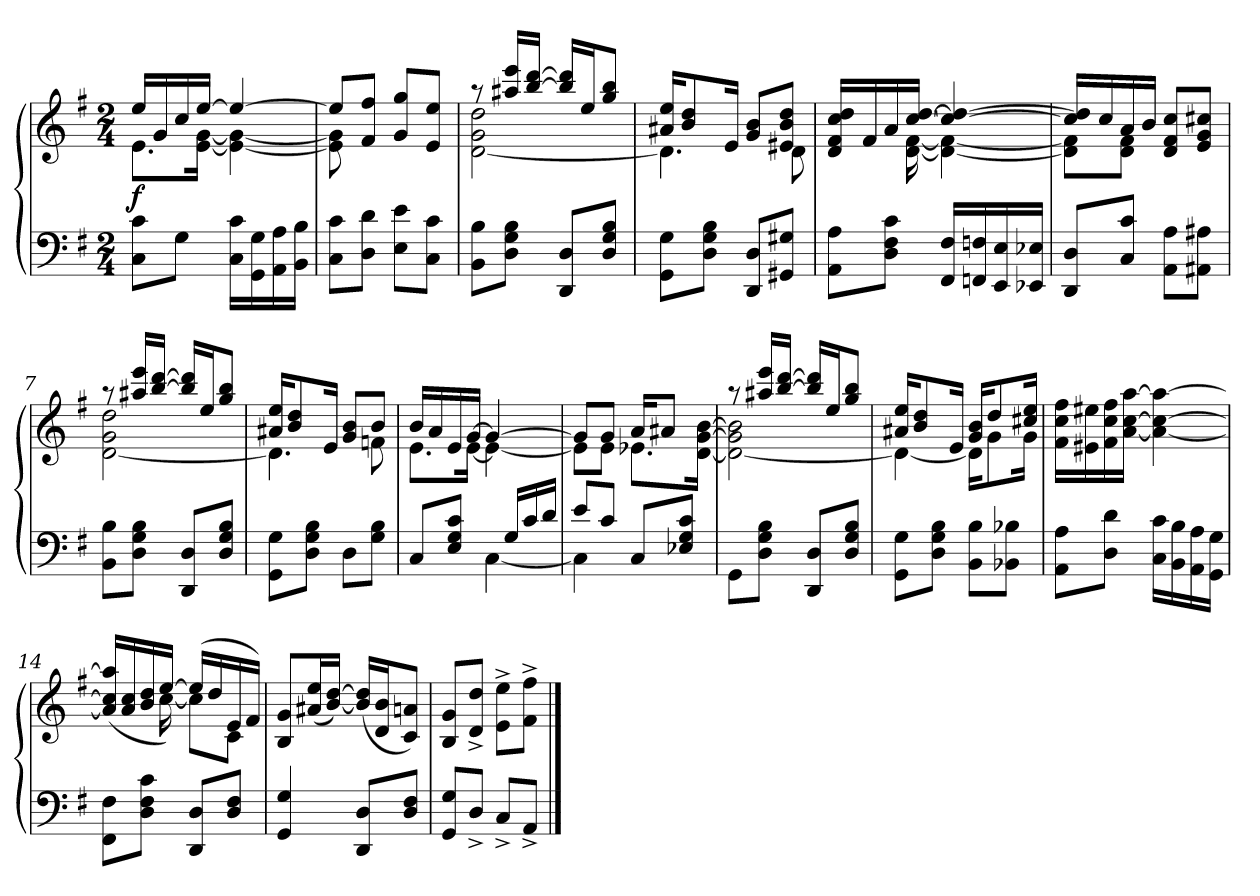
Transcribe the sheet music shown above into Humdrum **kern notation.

**kern	**kern	**dynam
*part1	*part1	*part1
*staff2	*staff1	*staff1/2
*clefF4	*clefG2	*
*k[f#]	*k[f#]	*
*G:	*G:	*
*M2/4	*M2/4	*
=1	=1	=1
*	*^	*
!	!	!	!LO:DY:b
8C\<< 8c\<<L	16ee>>/LL	8.e\L	f
.	16g/	.	.
8G\J	16cc/	.	.
.	[>16ee/JJ	[<16e\ [<16g\Jk	.
16C\ 16c\LL	4ee/_	4e\_ 4g\_	.
16GG\ 16G\	.	.	.
16AA\ 16A\	.	.	.
16BB\ 16B\JJ	.	.	.
=2	=2	=2	=2
8C\ 8c\L	8ee/L]	8e\] 8g\]	.
8D\ 8d\J	8f#/ 8ff#/J	4ryy	.
8E\ 8e\L	8g/ 8gg/L	.	.
8C\ 8c\J	8e/ 8ee/J	8ryy	.
=3	=3	=3	=3
8BB\ 8B\L	8raa	[<2d\ 2g\ 2dd\	.
8D\ 8G\ 8B\J	16aa#X/ 16eee/LL	.	.
.	[>16bb/ [>16ddd/JJ	.	.
8DD/ 8D/L	16bb/] 16ddd/]LL	.	.
.	16ee/J	.	.
8D/ 8G/ 8B/J	8gg/ 8bb/J	.	.
=4	=4	=4	=4
8GG\ 8G\L	16a#X/ 16ee/KL	4.d\]	.
.	8b/ 8dd/	.	.
8D\ 8G\ 8B\J	.	.	.
.	16e/Jk	.	.
8DD/ 8D/L	8g/ 8b/L	.	.
8GG#X/ 8G#X/J	8e#X/ 8b/ 8dd/J	8d\	.
!!LO:LB:g=z	!!
=5	=5	=5	=5
8AA\<< 8A\<<L	16d/>>> 16f#/>>> 16cc/>>> 16dd/>>>LL	8ryy	.
.	16f#/	.	.
8D\ 8F#\ 8c\J	16a/	16ryy	.
.	[>16cc/ [>16dd/JJ	[<16d\ [<16f#\	.
16FF#/ 16F#/LL	4cc/_ 4dd/_	4d\_ 4f#\_	.
16FFn/ 16Fn/	.	.	.
16EE/ 16E/	.	.	.
16EE-X/ 16E-X/JJ	.	.	.
=6	=6	=6	=6
8DD/ 8D/L	16cc/] 16dd/]LL	8d\] 8f#\]L	.
.	16cc/	.	.
8C/ 8c/J	16a/	8d\ 8f#\J	.
.	16b/JJ	.	.
8AA\ 8A\L	8d/ 8f#/ 8cc/L	4ryy	.
8AA#X\ 8A#X\J	8e/ 8g/ 8cc#X/J	.	.
=7	=7	=7	=7
8BB\ 8B\L	8raa	[<2d\ 2g\ 2dd\	.
8D\ 8G\ 8B\J	16aa#X/ 16eee/LL	.	.
.	[>16bb/ [>16ddd/JJ	.	.
8DD/ 8D/L	16bb/] 16ddd/]LL	.	.
.	16ee/J	.	.
8D/ 8G/ 8B/J	8gg/ 8bb/J	.	.
=8	=8	=8	=8
8GG\ 8G\L	16a#X/ 16ee/KL	4.d\]	.
.	8b/ 8dd/	.	.
8D\ 8G\ 8B\J	.	.	.
.	16e/Jk	.	.
8D\L	8g/ 8b/L	.	.
8G\ 8B\J	8b/J	8fn\	.
!!LO:LB:g=z	!!
=9	=9	=9	=9
*^	*	*	*
8C</L	4ryy	16b>>/LL	8.e\L	.
.	.	16a/	.	.
8E/ 8G/ 8c/J	.	16e/	.	.
.	.	[>16g/JJ	[<16e\Jk	.
16ryy	[<4C\	4g/_	4e\_	.
16G/LL	.	.	.	.
16c/	.	.	.	.
16d/JJ	.	.	.	.
=10	=10	=10	=10	=10
8e/L	4C\]	8g/L]	8e\L]	.
8c/J	.	8g/J	8e\J	.
8C/L	4ryy	16a/KL	8.e-X\L	.
.	.	8a#X/J	.	.
8E-X/ 8G/ 8c/J	.	.	.	.
.	.	16ryy	[<16d\ [<16g\ [<16b\Jk	.
*v	*v	*	*	*
=11	=11	=11	=11
8GG\L	8raa	2d\_ 2g\] 2b\]	.
8D\ 8G\ 8B\J	16aa#X/ 16eee/LL	.	.
.	[>16bb/ [>16ddd/JJ	.	.
8DD/ 8D/L	16bb/] 16ddd/]LL	.	.
.	16ee/J	.	.
8D/ 8G/ 8B/J	8gg/ 8bb/J	.	.
=12	=12	=12	=12
8GG\ 8G\L	16a#X/ 16ee/KL	4d\_	.
.	8b/ 8dd/	.	.
8D\ 8G\ 8B\J	.	.	.
.	16e/Jk	.	.
8BB\ 8B\L	16g/ 16b/KL	16d\KL]	.
.	8dd/	8g\	.
8BB-X\ 8B-X\J	.	.	.
.	16cc#X/ 16ee/Jk	16g\Jk	.
*	*v	*v	*
!!LO:LB:g=z
=13	=13	=13
8AA\<< 8A\<<L	16f#\>>> 16cc\>>> 16ff#\>>>LL	.
.	16e#X\ 16ee#X\	.
8D\ 8d\J	16f#\ 16cc\ 16ff#\	.
.	[16a\ [16cc\ [16aa\JJ	.
16C\ 16c\LL	4a\_ 4cc\_ 4aa\_	.
16BB\ 16B\	.	.
16AA\ 16A\	.	.
16GG\ 16G\JJ	.	.
=14	=14	=14
*	*^	*
8FF#\ 8F#\L	(>16a/] 16cc/] 16aa/]LL	8ryy	.
.	16a/ 16cc/	.	.
8D\ 8F#\ 8c\J	16b/ 16dd/	16ryy	.
.	[>16ee/JJ)	[<16cc\	.
8DD/ 8D/L	(>16ee/LL]	8cc\L]	.
.	16dd/	.	.
8D/ 8F#/J	16e/	8c\J	.
.	16f#/JJ)	.	.
*	*v	*v	*
=15	=15	=15
4GG/ 4G/	8B/ 8g/L	.
.	(<16a#X/ 16ee/L	.
.	[16b/ [16dd/JJ)	.
8DD/ 8D/L	(<16b/] 16dd/]LL	.
.	16d/ 16b/J	.
8D/ 8F#/J	8c/ 8an/J)	.
=16	=16	=16
8GG/ 8G/L	8B/ 8g/L	.
8D^</J	8d/^< 8dd/^<J	.
8C^</L	8e\^> 8ee\^>L	.
8AA^</J	8f#\^> 8ff#\^>J	.
==	==	==
*-	*-	*-
